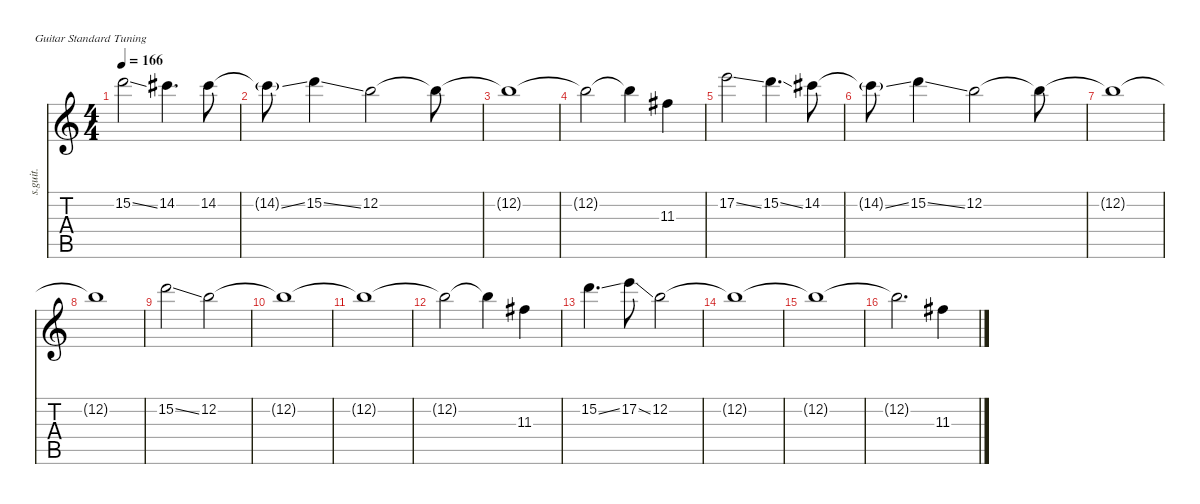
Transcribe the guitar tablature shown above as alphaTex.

\defaultSystemsLayout 4
\hideDynamics
\bracketExtendMode nobrackets
\track ("Strings" "s.guit.") {instrument synthstrings1}
\staff {score tabs}
\tuning (E4 B3 G3 D3 A2 E2)
\displaytranspose 12
\ts (4 4)
\tempo 166
\clef g2
\ks c
15.2{ss}.2{lyrics (0 "") lyrics (1 "") lyrics (2 "") lyrics (3 "") lyrics (4 "") dy f} 14.2{acc #}.4{d lyrics (0 "") lyrics (1 "") lyrics (2 "") lyrics (3 "") lyrics (4 "")} 14.2{acc #}.8{lyrics (0 "") lyrics (1 "") lyrics (2 "") lyrics (3 "") lyrics (4 "")} |
14.2{ss g t acc #}.8{lyrics (0 "") lyrics (1 "") lyrics (2 "") lyrics (3 "") lyrics (4 "") dy mp} 15.2{ss}.4{lyrics (0 "") lyrics (1 "") lyrics (2 "") lyrics (3 "") lyrics (4 "") dy f} 12.2.2{lyrics (0 "") lyrics (1 "") lyrics (2 "") lyrics (3 "") lyrics (4 "")} 12.2{t}.8{lyrics (0 "") lyrics (1 "") lyrics (2 "") lyrics (3 "") lyrics (4 "")} |
12.2{t}.1{lyrics (0 "") lyrics (1 "") lyrics (2 "") lyrics (3 "") lyrics (4 "")} |
12.2{t}.2{lyrics (0 "") lyrics (1 "") lyrics (2 "") lyrics (3 "") lyrics (4 "")} 12.2{t}.4{lyrics (0 "") lyrics (1 "") lyrics (2 "") lyrics (3 "") lyrics (4 "")} 11.3{acc #}.4{lyrics (0 "") lyrics (1 "") lyrics (2 "") lyrics (3 "") lyrics (4 "")} |
17.2{ss}.2{lyrics (0 "") lyrics (1 "") lyrics (2 "") lyrics (3 "") lyrics (4 "")} 15.2{ss}.4{d lyrics (0 "") lyrics (1 "") lyrics (2 "") lyrics (3 "") lyrics (4 "")} 14.2{acc #}.8{lyrics (0 "") lyrics (1 "") lyrics (2 "") lyrics (3 "") lyrics (4 "")} |
14.2{ss g t acc #}.8{lyrics (0 "") lyrics (1 "") lyrics (2 "") lyrics (3 "") lyrics (4 "") dy mp} 15.2{ss}.4{lyrics (0 "") lyrics (1 "") lyrics (2 "") lyrics (3 "") lyrics (4 "") dy f} 12.2.2{lyrics (0 "") lyrics (1 "") lyrics (2 "") lyrics (3 "") lyrics (4 "")} 12.2{t}.8{lyrics (0 "") lyrics (1 "") lyrics (2 "") lyrics (3 "") lyrics (4 "")} |
12.2{t}.1{lyrics (0 "") lyrics (1 "") lyrics (2 "") lyrics (3 "") lyrics (4 "")} |
12.2{t}.1{lyrics (0 "") lyrics (1 "") lyrics (2 "") lyrics (3 "") lyrics (4 "")} |
15.2{ss}.2{lyrics (0 "") lyrics (1 "") lyrics (2 "") lyrics (3 "") lyrics (4 "")} 12.2.2{lyrics (0 "") lyrics (1 "") lyrics (2 "") lyrics (3 "") lyrics (4 "")} |
12.2{t}.1{lyrics (0 "") lyrics (1 "") lyrics (2 "") lyrics (3 "") lyrics (4 "")} |
12.2{t}.1{lyrics (0 "") lyrics (1 "") lyrics (2 "") lyrics (3 "") lyrics (4 "")} |
12.2{t}.2{lyrics (0 "") lyrics (1 "") lyrics (2 "") lyrics (3 "") lyrics (4 "")} 12.2{t}.4{lyrics (0 "") lyrics (1 "") lyrics (2 "") lyrics (3 "") lyrics (4 "")} 11.3{acc #}.4{lyrics (0 "") lyrics (1 "") lyrics (2 "") lyrics (3 "") lyrics (4 "")} |
15.2{ss}.4{d lyrics (0 "") lyrics (1 "") lyrics (2 "") lyrics (3 "") lyrics (4 "")} 17.2{ss}.8{lyrics (0 "") lyrics (1 "") lyrics (2 "") lyrics (3 "") lyrics (4 "")} 12.2.2{lyrics (0 "") lyrics (1 "") lyrics (2 "") lyrics (3 "") lyrics (4 "")} |
12.2{t}.1{lyrics (0 "") lyrics (1 "") lyrics (2 "") lyrics (3 "") lyrics (4 "")} |
12.2{t}.1{lyrics (0 "") lyrics (1 "") lyrics (2 "") lyrics (3 "") lyrics (4 "")} |
12.2{t}.2{d lyrics (0 "") lyrics (1 "") lyrics (2 "") lyrics (3 "") lyrics (4 "")} 11.3{acc #}.4{lyrics (0 "") lyrics (1 "") lyrics (2 "") lyrics (3 "") lyrics (4 "")}
